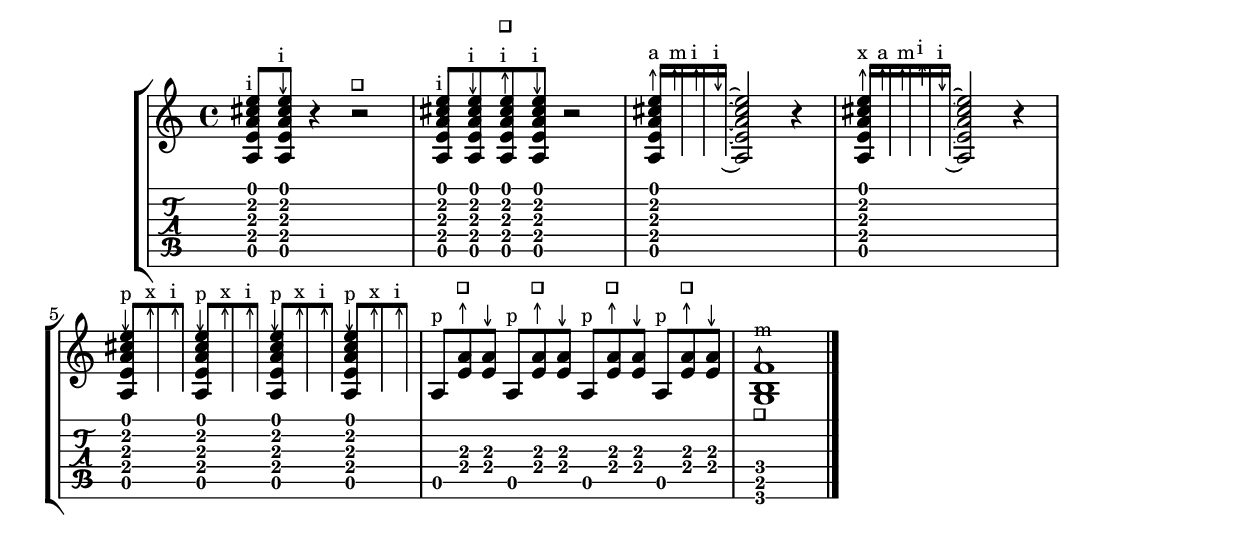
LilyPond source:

%% Do not edit this file; it is auto-generated from LSR http://lsr.dsi.unimi.it
%% This file is in the public domain.
\version "2.13.1"

\header {
  lsrtags = "fretted-strings"

  texidoc = "
For flamenco guitar, special notation is used:


* a golpe symbol to indicate a slap on the guitar body with the nail of
the ring finger


* an arrow to indicate (the direction of) strokes


* different letters for fingering (\"p\": thumb, \"i\": index finger,
\"m\": middle finger, \"a\": ring finger and \"x\": little finger)


* 3- and 4-finger rasgueados; stroke upwards with all fingers, ending
with an up- and down using the index finger


* abanicos: strokes (in tuples) with thumb (down), little and index
finger (both up). There's also an abanico 2 where middle and ring
finger are used instead of the little finger.


* alza pua: fast playing with the thumb


Most figures use arrows in combination with fingering; with abanicos
and rasgueados, noteheads are printed only for the first chord.

This snippet contains some header-like code that can be copied as
@samp{flamenco.ly} and included in source files. 

"
  doctitle = "Flamenco notation"
} % begin verbatim

%%%%%%%%%%%%%%%%%%%%%%%%%%%%%%%%%%%%%%%%%%%
%%%%%%%  Cut here ----- Start 'flamenco.ly' 

% Text indicators
abanico   = \markup { \italic Abanico }
rasgueaso = \markup { \italic Ras. }
alzapua   = \markup { \italic Alzapua }

% Finger stroke symbols
strokeUp = \markup { \postscript #"
  0.1     setlinewidth
  0.5 0   moveto
  0.5 2   lineto
  0.2 1.4 lineto
  0.5 2   moveto
  0.8 1.4 lineto
  stroke
"}

strokeDown = \markup { \postscript #"
  0.1     setlinewidth
  0.5 2   moveto
  0.5 0   lineto
  0.2 0.6 lineto
  0.5 0   moveto
  0.8 0.6 lineto
  stroke
"}

% Golpe symbol
golpe = \markup { \postscript #"
  0.2 setlinewidth
  0 0 moveto
  1 0 lineto
  1 1 lineto
  stroke
  "\postscript #"
  0.1       setlinewidth
  -0.6 -0.1  moveto
  -0.6  1.0 lineto
  0.5  1.0 lineto
  stroke
"}  

strokeUpGolpe = \markup { \column { \golpe \line { \strokeUp }}}
iUpGolpe = \markup { \column { \golpe \line { \small i } \line { \strokeUp }}}

% Strokes for all fingers
pUp   = \markup { \column { \small p \line { \strokeUp }}}
pDown = \markup { \column { \small p \line { \strokeDown }}}
iUp   = \markup { \column { \small i \line { \strokeUp }}}
iDown = \markup { \column { \small i \line { \strokeDown }}}
mUp   = \markup { \column { \small m \line { \strokeUp }}}
mDown = \markup { \column { \small m \line { \strokeDown }}}
aUp   = \markup { \column { \small a \line { \strokeUp }}}
aDown = \markup { \column { \small a \line { \strokeDown }}}
xUp   = \markup { \column { \small x \line { \strokeUp }}}
xDown = \markup { \column { \small x \line { \strokeDown }}}


% Just handy :)
tupletOff = {
  \once \override TupletNumber #'stencil = ##f
  \once \override TupletBracket #'stencil = ##f
}

tupletsOff = {
  \override TupletNumber #'stencil = ##f
  \override TupletBracket #'bracket-visibility = #'if-no-beam
}

tupletsOn = {
  \override TupletBracket #'bracket-visibility = #'default
  \revert TupletNumber #'stencil
}

headsOff = {
  \override TabNoteHead #'transparent = ##t
  \override NoteHead #'transparent = ##t
  \override NoteHead #'no-ledgers = ##t
}

headsOn = {
  \override TabNoteHead #'transparent = ##f
  \override NoteHead #'transparent = ##f
  \override NoteHead #'no-ledgers = ##f
}

%%%%%%%  Cut here ----- End 'flamenco.ly' 
%%%%%%%%%%%%%%%%%%%%%%%%%%%%%%%%%%%%%%%%%

part = \relative c' {
  <a, e' a cis e>8^\iUp
  <a e' a cis e>8^\iDown
  r4
  r2^\golpe
    
  <a e' a cis e>8^\iUp
  <a e' a cis e>8^\iDown
  <a e' a cis e>8^\iUpGolpe
  <a e' a cis e>8^\iDown
  r2
      
  <a e' a cis e>16^\aUp
  \headsOff 
  <a e' a cis e>^\mUp
  <a e' a cis e>^\iUp
  <a e' a cis e>^\iDown~
  \headsOn
  <a e' a cis e>2
  r4

  \tupletOff
  \times 4/5 {
    <a e' a cis e>16^\xUp
    \headsOff
    <a e' a cis e>^\aUp
    <a e' a cis e>^\mUp
    <a e' a cis e>^\iUp
    <a e' a cis e>^\iDown~
    \headsOn
  }
  <a e' a cis e>2
  r4
    
  \tupletsOff
  \times 2/3 {
    <a e' a cis e>8^\pDown
    \headsOff
    <a e' a cis e>^\xUp
    <a e' a cis e>^\iUp
    \headsOn
  }
  
  \times 2/3 {
    <a e' a cis e>8^\pDown
    \headsOff
    <a e' a cis e>^\xUp
    <a e' a cis e>^\iUp
    \headsOn
  }
    
  \times 2/3 {
    <a e' a cis e>8^\pDown
    \headsOff
    <a e' a cis e>^\xUp
    <a e' a cis e>^\iUp
    \headsOn
  }
  \times 2/3 {
    <a e' a cis e>8^\pDown
    \headsOff
    <a e' a cis e>^\xUp
    <a e' a cis e>^\iUp
    \headsOn
  }
  
  \tupletsOff
  \override Beam #'positions = #'(2 . 2)
  \times 2/3 {
    a8^\markup{ \small p }
    <e' a>^\strokeUpGolpe
    <e a>^\strokeDown
  }
  \times 2/3 {
    a,8^\markup{ \small p }
    <e' a>^\strokeUpGolpe
    <e a>^\strokeDown
  }
  \times 2/3 {
    a,8^\markup{ \small p }
    <e' a>^\strokeUpGolpe
    <e a>^\strokeDown
  }
  \times 2/3 {
    a,8^\markup{ \small p }
    <e' a>^\strokeUpGolpe
    <e a>^\strokeDown
  }
  \tupletsOn
    
  \once \override TextScript #'extra-offset = #'(0 . -1)
  <g, b f'>1_\golpe^\mUp
  \bar "|."
}

\score {
  \new StaffGroup <<
    \context Staff = "part" <<
      \clef G
      \transpose c c'
      {
        \part
      }
    >>
    \context TabStaff {
      \part
    }
  >>
  \layout {
    ragged-right = ##t
  }
}


